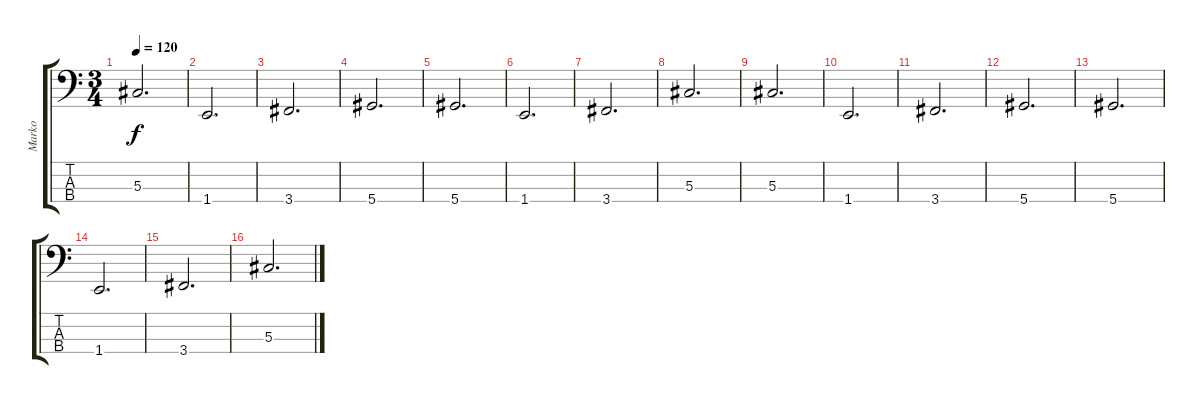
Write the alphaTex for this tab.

\track ("Marko" "Marko") {instrument electricbasspick}
\staff {score tabs}
\tuning (Gb2 Db2 Ab1 Eb1) {hide}
\ts (3 4)
\tempo 120
\clef f4
\ks c
5.3.2{d dy f} |
1.4.2{d} |
3.4.2{d} |
5.4.2{d} |
5.4.2{d} |
1.4.2{d} |
3.4.2{d} |
5.3.2{d} |
5.3.2{d} |
1.4.2{d} |
3.4.2{d} |
5.4.2{d} |
5.4.2{d} |
1.4.2{d} |
3.4.2{d} |
5.3.2{d}
